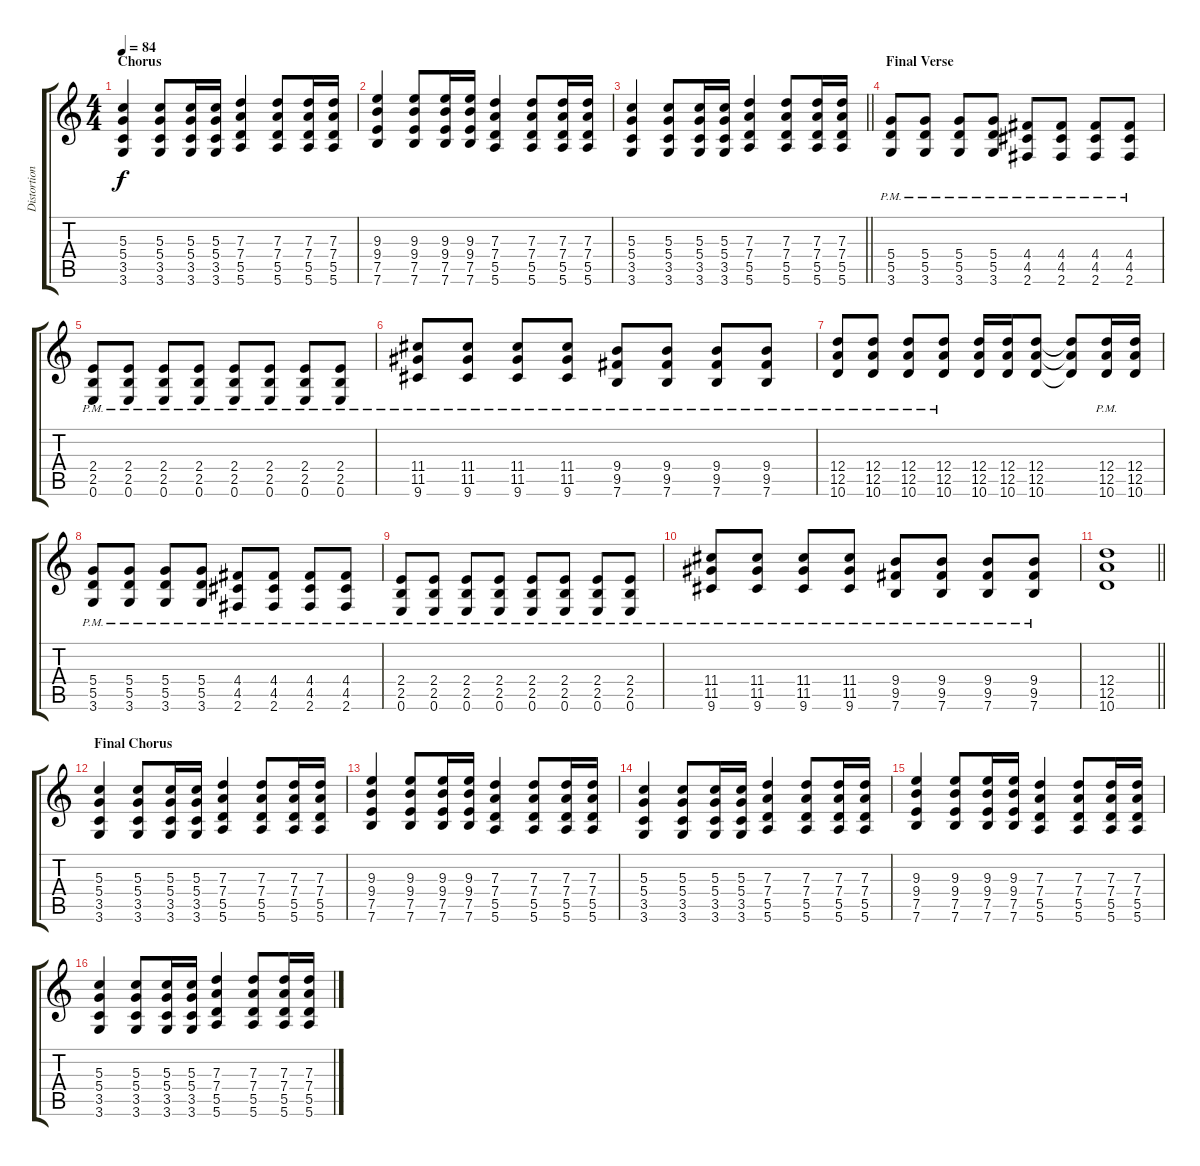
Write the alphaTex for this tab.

\track ("Distortion Guitar" "Distortion") {instrument distortionguitar}
\staff {score tabs}
\tuning (E4 B3 G3 D3 A2 E2) {hide}
\ts (4 4)
\section ("" "Chorus")
\tempo 84
\clef g2
\ks c
(5.3 5.4 3.5 3.6).4{dy f} (5.3 5.4 3.5 3.6).8 (5.3 5.4 3.5 3.6).16 (5.3 5.4 3.5 3.6).16 (7.3 7.4 5.5 5.6).4 (7.3 7.4 5.5 5.6).8 (7.3 7.4 5.5 5.6).16 (7.3 7.4 5.5 5.6).16 |
(9.3 9.4 7.5 7.6).4 (9.3 9.4 7.5 7.6).8 (9.3 9.4 7.5 7.6).16 (9.3 9.4 7.5 7.6).16 (7.3 7.4 5.5 5.6).4 (7.3 7.4 5.5 5.6).8 (7.3 7.4 5.5 5.6).16 (7.3 7.4 5.5 5.6).16 |
\barLineRight lightlight
(5.3 5.4 3.5 3.6).4 (5.3 5.4 3.5 3.6).8 (5.3 5.4 3.5 3.6).16 (5.3 5.4 3.5 3.6).16 (7.3 7.4 5.5 5.6).4 (7.3 7.4 5.5 5.6).8 (7.3 7.4 5.5 5.6).16 (7.3 7.4 5.5 5.6).16 |
\section ("" "Final Verse")
(5.4{pm} 5.5{pm} 3.6{pm}).8 (5.4{pm} 5.5{pm} 3.6{pm}).8 (5.4{pm} 5.5{pm} 3.6{pm}).8 (5.4{pm} 5.5{pm} 3.6{pm}).8 (4.4{pm} 4.5{pm} 2.6{pm}).8 (4.4{pm} 4.5{pm} 2.6{pm}).8 (4.4{pm} 4.5{pm} 2.6{pm}).8 (4.4{pm} 4.5{pm} 2.6{pm}).8 |
(2.4{pm} 2.5{pm} 0.6{pm}).8 (2.4{pm} 2.5{pm} 0.6{pm}).8 (2.4{pm} 2.5{pm} 0.6{pm}).8 (2.4{pm} 2.5{pm} 0.6{pm}).8 (2.4{pm} 2.5{pm} 0.6{pm}).8 (2.4{pm} 2.5{pm} 0.6{pm}).8 (2.4{pm} 2.5{pm} 0.6{pm}).8 (2.4{pm} 2.5{pm} 0.6{pm}).8 |
(11.4{pm} 11.5{pm} 9.6{pm}).8 (11.4{pm} 11.5{pm} 9.6{pm}).8 (11.4{pm} 11.5{pm} 9.6{pm}).8 (11.4{pm} 11.5{pm} 9.6{pm}).8 (9.4{pm} 9.5{pm} 7.6{pm}).8 (9.4{pm} 9.5{pm} 7.6{pm}).8 (9.4{pm} 9.5{pm} 7.6{pm}).8 (9.4{pm} 9.5{pm} 7.6{pm}).8 |
(12.4{pm} 12.5{pm} 10.6{pm}).8 (12.4{pm} 12.5{pm} 10.6{pm}).8 (12.4{pm} 12.5{pm} 10.6{pm}).8 (12.4{pm} 12.5{pm} 10.6{pm}).8 (12.4 12.5 10.6).16 (12.4 12.5 10.6).16 (12.4 12.5 10.6).8 (12.4{t} 12.5{t} 10.6{t}).8 (12.4{pm} 12.5{pm} 10.6{pm}).16 (12.4 12.5 10.6).16 |
(5.4{pm} 5.5{pm} 3.6{pm}).8 (5.4{pm} 5.5{pm} 3.6{pm}).8 (5.4{pm} 5.5{pm} 3.6{pm}).8 (5.4{pm} 5.5{pm} 3.6{pm}).8 (4.4{pm} 4.5{pm} 2.6{pm}).8 (4.4{pm} 4.5{pm} 2.6{pm}).8 (4.4{pm} 4.5{pm} 2.6{pm}).8 (4.4{pm} 4.5{pm} 2.6{pm}).8 |
(2.4{pm} 2.5{pm} 0.6{pm}).8 (2.4{pm} 2.5{pm} 0.6{pm}).8 (2.4{pm} 2.5{pm} 0.6{pm}).8 (2.4{pm} 2.5{pm} 0.6{pm}).8 (2.4{pm} 2.5{pm} 0.6{pm}).8 (2.4{pm} 2.5{pm} 0.6{pm}).8 (2.4{pm} 2.5{pm} 0.6{pm}).8 (2.4{pm} 2.5{pm} 0.6{pm}).8 |
(11.4{pm} 11.5{pm} 9.6{pm}).8 (11.4{pm} 11.5{pm} 9.6{pm}).8 (11.4{pm} 11.5{pm} 9.6{pm}).8 (11.4{pm} 11.5{pm} 9.6{pm}).8 (9.4{pm} 9.5{pm} 7.6{pm}).8 (9.4{pm} 9.5{pm} 7.6{pm}).8 (9.4{pm} 9.5{pm} 7.6{pm}).8 (9.4{pm} 9.5{pm} 7.6{pm}).8 |
\barLineRight lightlight
(12.4 12.5 10.6).1 |
\section ("" "Final Chorus")
(5.3 5.4 3.5 3.6).4 (5.3 5.4 3.5 3.6).8 (5.3 5.4 3.5 3.6).16 (5.3 5.4 3.5 3.6).16 (7.3 7.4 5.5 5.6).4 (7.3 7.4 5.5 5.6).8 (7.3 7.4 5.5 5.6).16 (7.3 7.4 5.5 5.6).16 |
(9.3 9.4 7.5 7.6).4 (9.3 9.4 7.5 7.6).8 (9.3 9.4 7.5 7.6).16 (9.3 9.4 7.5 7.6).16 (7.3 7.4 5.5 5.6).4 (7.3 7.4 5.5 5.6).8 (7.3 7.4 5.5 5.6).16 (7.3 7.4 5.5 5.6).16 |
(5.3 5.4 3.5 3.6).4 (5.3 5.4 3.5 3.6).8 (5.3 5.4 3.5 3.6).16 (5.3 5.4 3.5 3.6).16 (7.3 7.4 5.5 5.6).4 (7.3 7.4 5.5 5.6).8 (7.3 7.4 5.5 5.6).16 (7.3 7.4 5.5 5.6).16 |
(9.3 9.4 7.5 7.6).4 (9.3 9.4 7.5 7.6).8 (9.3 9.4 7.5 7.6).16 (9.3 9.4 7.5 7.6).16 (7.3 7.4 5.5 5.6).4 (7.3 7.4 5.5 5.6).8 (7.3 7.4 5.5 5.6).16 (7.3 7.4 5.5 5.6).16 |
(5.3 5.4 3.5 3.6).4 (5.3 5.4 3.5 3.6).8 (5.3 5.4 3.5 3.6).16 (5.3 5.4 3.5 3.6).16 (7.3 7.4 5.5 5.6).4 (7.3 7.4 5.5 5.6).8 (7.3 7.4 5.5 5.6).16 (7.3 7.4 5.5 5.6).16
